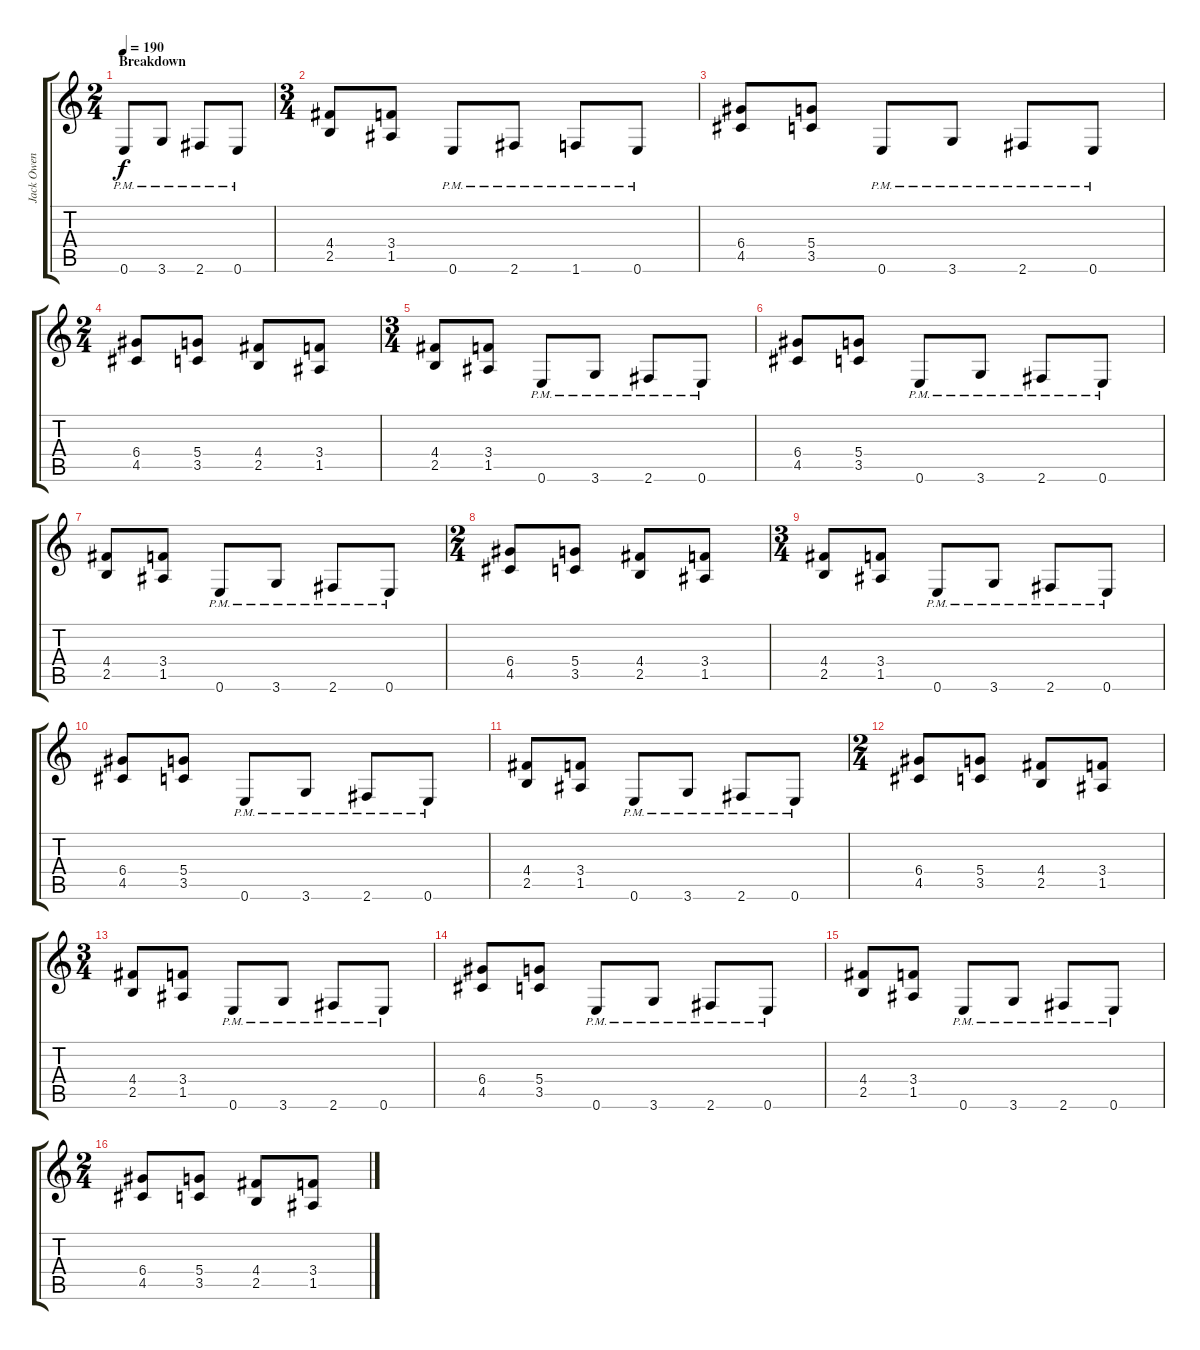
\track ("Jack Owen" "Jack Owen") {instrument distortionguitar}
\staff {score tabs}
\tuning (E4 B3 G3 D3 A2 E2) {hide}
\ts (2 4)
\section ("" "Breakdown")
\tempo 190
\clef g2
\ks c
0.6{pm}.8{dy f} 3.6{pm}.8 2.6{pm}.8 0.6{pm}.8 |
\ts (3 4)
(4.4 2.5).8 (3.4 1.5).8 0.6{pm}.8 2.6{pm}.8 1.6{pm}.8 0.6{pm}.8 |
(6.4 4.5).8 (5.4 3.5).8 0.6{pm}.8 3.6{pm}.8 2.6{pm}.8 0.6{pm}.8 |
\ts (2 4)
(6.4 4.5).8 (5.4 3.5).8 (4.4 2.5).8 (3.4 1.5).8 |
\ts (3 4)
(4.4 2.5).8 (3.4 1.5).8 0.6{pm}.8 3.6{pm}.8 2.6{pm}.8 0.6{pm}.8 |
(6.4 4.5).8 (5.4 3.5).8 0.6{pm}.8 3.6{pm}.8 2.6{pm}.8 0.6{pm}.8 |
(4.4 2.5).8 (3.4 1.5).8 0.6{pm}.8 3.6{pm}.8 2.6{pm}.8 0.6{pm}.8 |
\ts (2 4)
(6.4 4.5).8 (5.4 3.5).8 (4.4 2.5).8 (3.4 1.5).8 |
\ts (3 4)
(4.4 2.5).8 (3.4 1.5).8 0.6{pm}.8 3.6{pm}.8 2.6{pm}.8 0.6{pm}.8 |
(6.4 4.5).8 (5.4 3.5).8 0.6{pm}.8 3.6{pm}.8 2.6{pm}.8 0.6{pm}.8 |
(4.4 2.5).8 (3.4 1.5).8 0.6{pm}.8 3.6{pm}.8 2.6{pm}.8 0.6{pm}.8 |
\ts (2 4)
(6.4 4.5).8 (5.4 3.5).8 (4.4 2.5).8 (3.4 1.5).8 |
\ts (3 4)
(4.4 2.5).8 (3.4 1.5).8 0.6{pm}.8 3.6{pm}.8 2.6{pm}.8 0.6{pm}.8 |
(6.4 4.5).8 (5.4 3.5).8 0.6{pm}.8 3.6{pm}.8 2.6{pm}.8 0.6{pm}.8 |
(4.4 2.5).8 (3.4 1.5).8 0.6{pm}.8 3.6{pm}.8 2.6{pm}.8 0.6{pm}.8 |
\ts (2 4)
(6.4 4.5).8 (5.4 3.5).8 (4.4 2.5).8 (3.4 1.5).8
